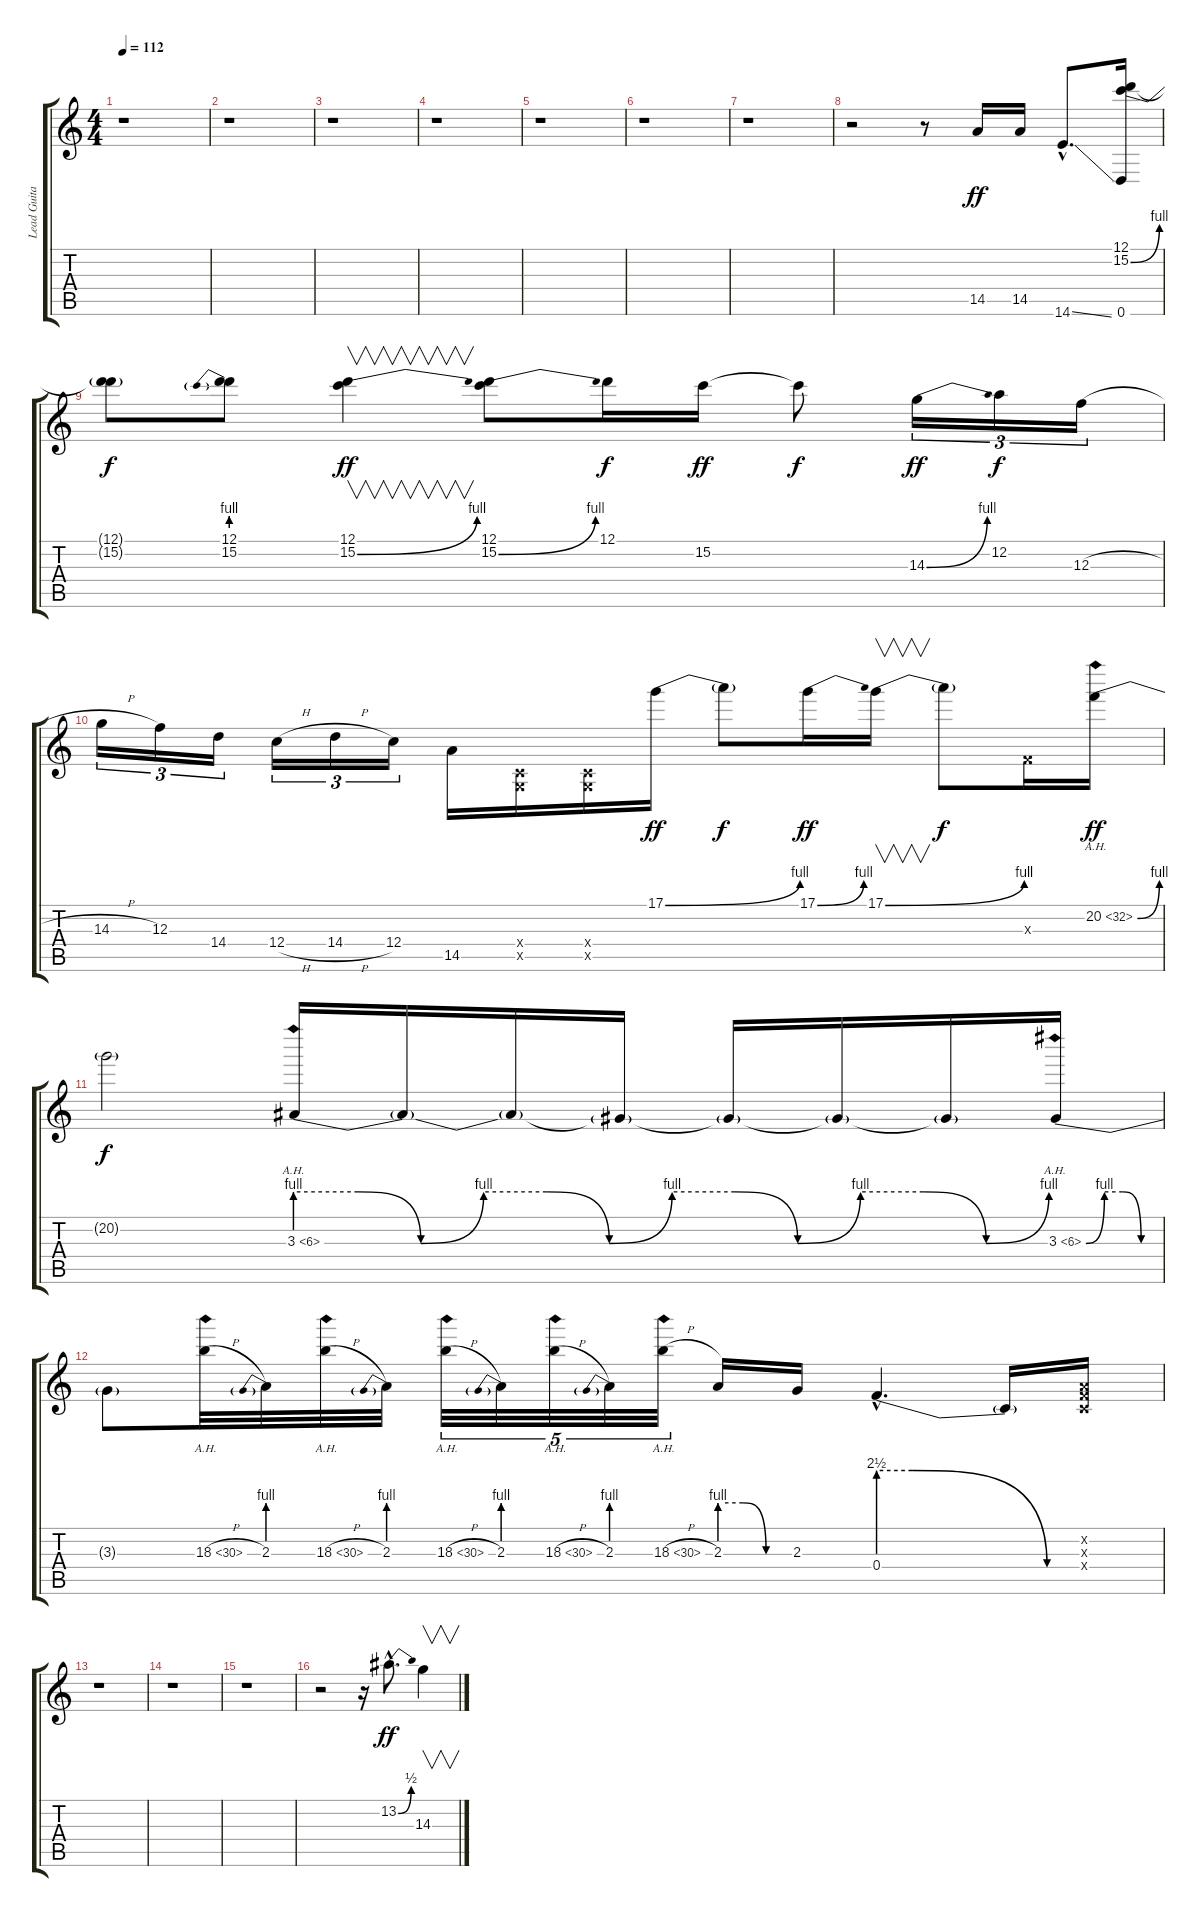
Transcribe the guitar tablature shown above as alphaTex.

\track ("Lead Guitar" "Lead Guita") {instrument distortionguitar}
\staff {score tabs}
\tuning (D4 A3 F3 C3 G2 D2) {hide}
\ts (4 4)
\tempo 112
\clef g2
\ks c
r.1{dy f} |
r.1 |
r.1 |
r.1 |
r.1 |
r.1 |
r.1 |
r.2 r.8 14.5.16{dy ff} 14.5.16 14.6{ss hac}.8{d} (12.1 15.2{be (bend 0 0 60 4)} 0.6).16 |
(12.1{t} 15.2{t}).8{dy f} (12.1 15.2{be (prebend 0 4 60 4)}).8 (12.1 15.2{be (bend 0 0 60 4)}).4{v dy ff} (12.1 15.2{be (bend 0 0 60 4)}).8 12.1.16{dy f} 15.2.16{dy ff} 15.2{t}.8{dy f} 14.3{be (bend 0 0 60 4)}.16{tu (3 2) dy ff} 12.2.16{tu (3 2) dy f} 12.3{h}.16{tu (3 2)} |
14.3{h}.16{tu (3 2)} 12.3.16{tu (3 2)} 14.4.16{tu (3 2)} 12.4{h}.16{tu (3 2)} 14.4{h}.16{tu (3 2)} 12.4.16{tu (3 2)} 14.5.16 (0.4{x} 0.5{x}).16 (0.4{x} 0.5{x}).16 17.1{be (bend 0 0 60 4)}.16{dy ff} 17.1{t}.8{dy f} 17.1{be (bend 0 0 60 4)}.16{dy ff} 17.1{be (bend 0 0 60 4)}.16{v} 17.1{t}.8{dy f} 0.3{x}.16 20.2{be (bend 0 0 60 4) ah 12}.16{dy ff} |
20.2{t}.2{dy f} 3.3{be (custom 0 4 5 4 10 0 15 4 20 4 25 0 30 4 35 4 40 0 45 4 50 4 55 0 60 4) ah 3}.16 3.3{t}.16 3.3{t}.16 3.3{t}.16 3.3{t}.16 3.3{t}.16 3.3{t}.16 3.3{be (custom 0 0 15 4 30 4 45 0 60 0) ah 3}.16 |
3.3{t}.8 18.3{ah 12 h}.32 2.3{be (prebend 0 4 60 4)}.32 18.3{ah 12 h}.32 2.3{be (prebend 0 4 60 4)}.32 18.3{ah 12 h}.32{tu (5 4)} 2.3{be (prebend 0 4 60 4)}.32{tu (5 4)} 18.3{ah 12 h}.32{tu (5 4)} 2.3{be (prebend 0 4 60 4)}.32{tu (5 4)} 18.3{ah 12 h}.32{tu (5 4)} 2.3{be (custom 0 4 20 4 40 0 60 0)}.16 2.3.16 0.4{be (custom 0 10 10 10 50 0 60 0) hac}.4{d} 0.4{t}.16 (0.2{x} 0.3{x} 0.4{x}).16 |
r.1 |
r.1 |
r.1 |
r.2 r.16 13.2{be (bend 0 0 60 2) hac}.8{d dy ff} 14.3.4{v}
